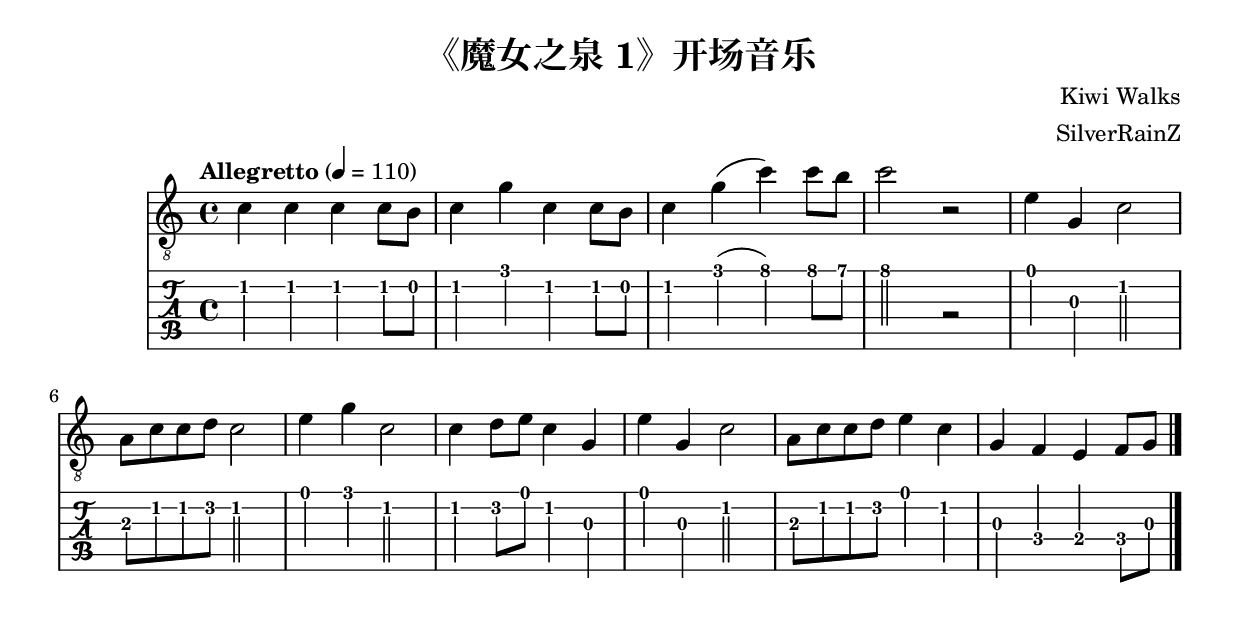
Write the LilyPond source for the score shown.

\paper {

evenFooterMarkup = ##f

oddFooterMarkup = ##f
}
\version "2.20.0"
\header {
  title = "《魔女之泉 1》开场音乐"
  composer = "Kiwi Walks"
  arranger = "SilverRainZ"

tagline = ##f
}

symbols =  {
  \time 4/4
  \tempo  "Allegretto" 4 = 110

  % 1
  c'4 c' c' c'8 b8
  c'4 g' c' c'8 b8
  c'4 g' (c'') c''8 b'8
  c''2 r2

  %14
  e'4 g c'2
  a8 c'8 c'8 d'8 c'2

  e'4 g' c'2
  c'4 d'8 e'8 c'4 g

  e'4 g c'2
  a8 c'8 c'8 d'8 e'4 c'

  g4 f e f8 g8

  \bar "|."
}

\score {
  <<
    \new Staff {
      \clef "G_8"
      \symbols
    }
    \new TabStaff {
      \tabFullNotation
      \symbols
    }
  >>

  \midi { }
  \layout { }
}
